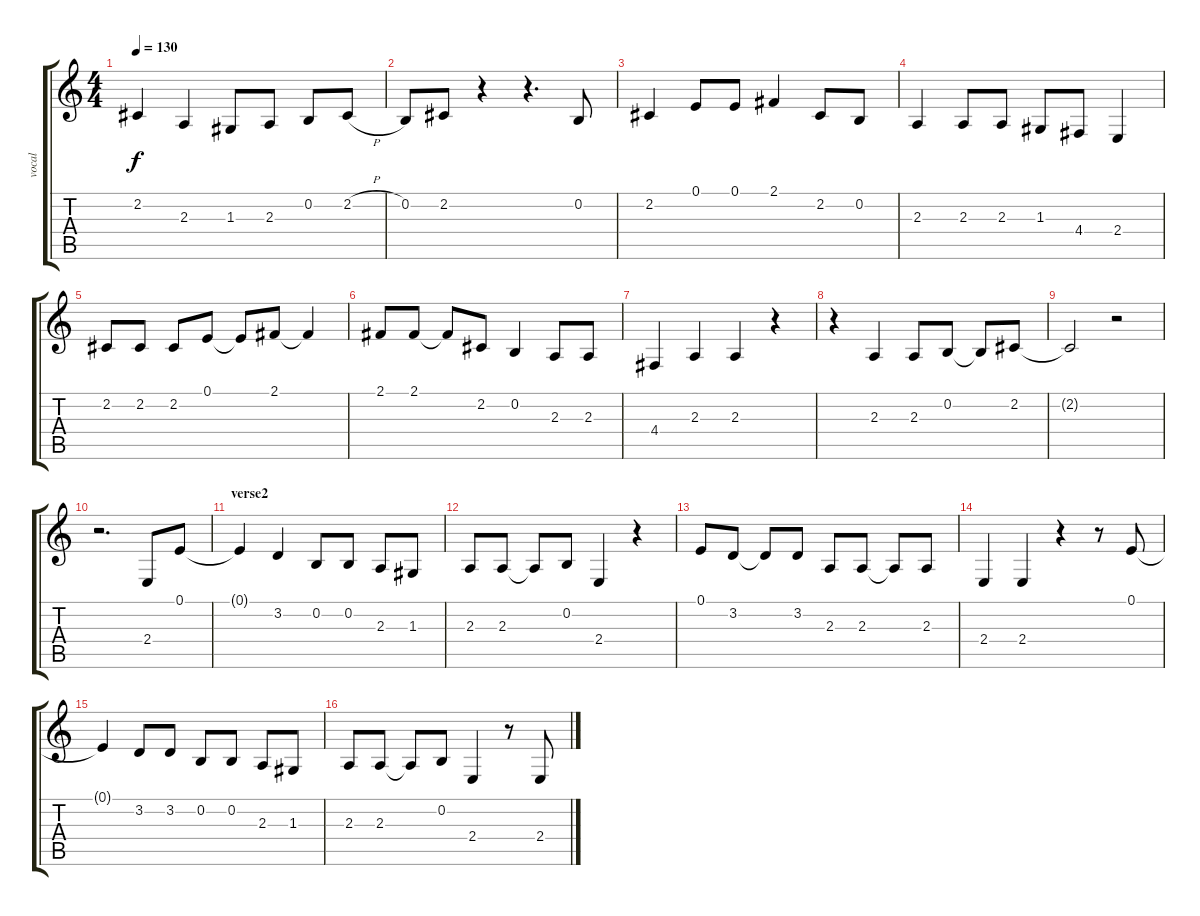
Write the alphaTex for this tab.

\track ("vocal" "vocal") {instrument lead6voice}
\staff {score tabs}
\tuning (E4 B3 G3 D3 A2 E2) {hide}
\ts (4 4)
\tempo 130
\clef g2
\ks c
2.2.4{dy f} 2.3.4 1.3.8 2.3.8 0.2.8 2.2{h}.8 |
0.2.8 2.2.8 r.4 r.4{d} 0.2.8 |
2.2.4 0.1.8 0.1.8 2.1.4 2.2.8 0.2.8 |
2.3.4 2.3.8 2.3.8 1.3.8 4.4.8 2.4.4 |
2.2.8 2.2.8 2.2.8 0.1.8 0.1{t}.8 2.1.8 2.1{t}.4 |
2.1.8 2.1.8 2.1{t}.8 2.2.8 0.2.4 2.3.8 2.3.8 |
4.4.4 2.3.4 2.3.4 r.4 |
r.4 2.3.4 2.3.8 0.2.8 0.2{t}.8 2.2.8 |
2.2{t}.2 r.2 |
r.2{d} 2.4.8 0.1.8 |
\section ("" "verse2")
0.1{t}.4 3.2.4 0.2.8 0.2.8 2.3.8 1.3.8 |
2.3.8 2.3.8 2.3{t}.8 0.2.8 2.4.4 r.4 |
0.1.8 3.2.8 3.2{t}.8 3.2.8 2.3.8 2.3.8 2.3{t}.8 2.3.8 |
2.4.4 2.4.4 r.4 r.8 0.1.8 |
0.1{t}.4 3.2.8 3.2.8 0.2.8 0.2.8 2.3.8 1.3.8 |
2.3.8 2.3.8 2.3{t}.8 0.2.8 2.4.4 r.8 2.4.8
